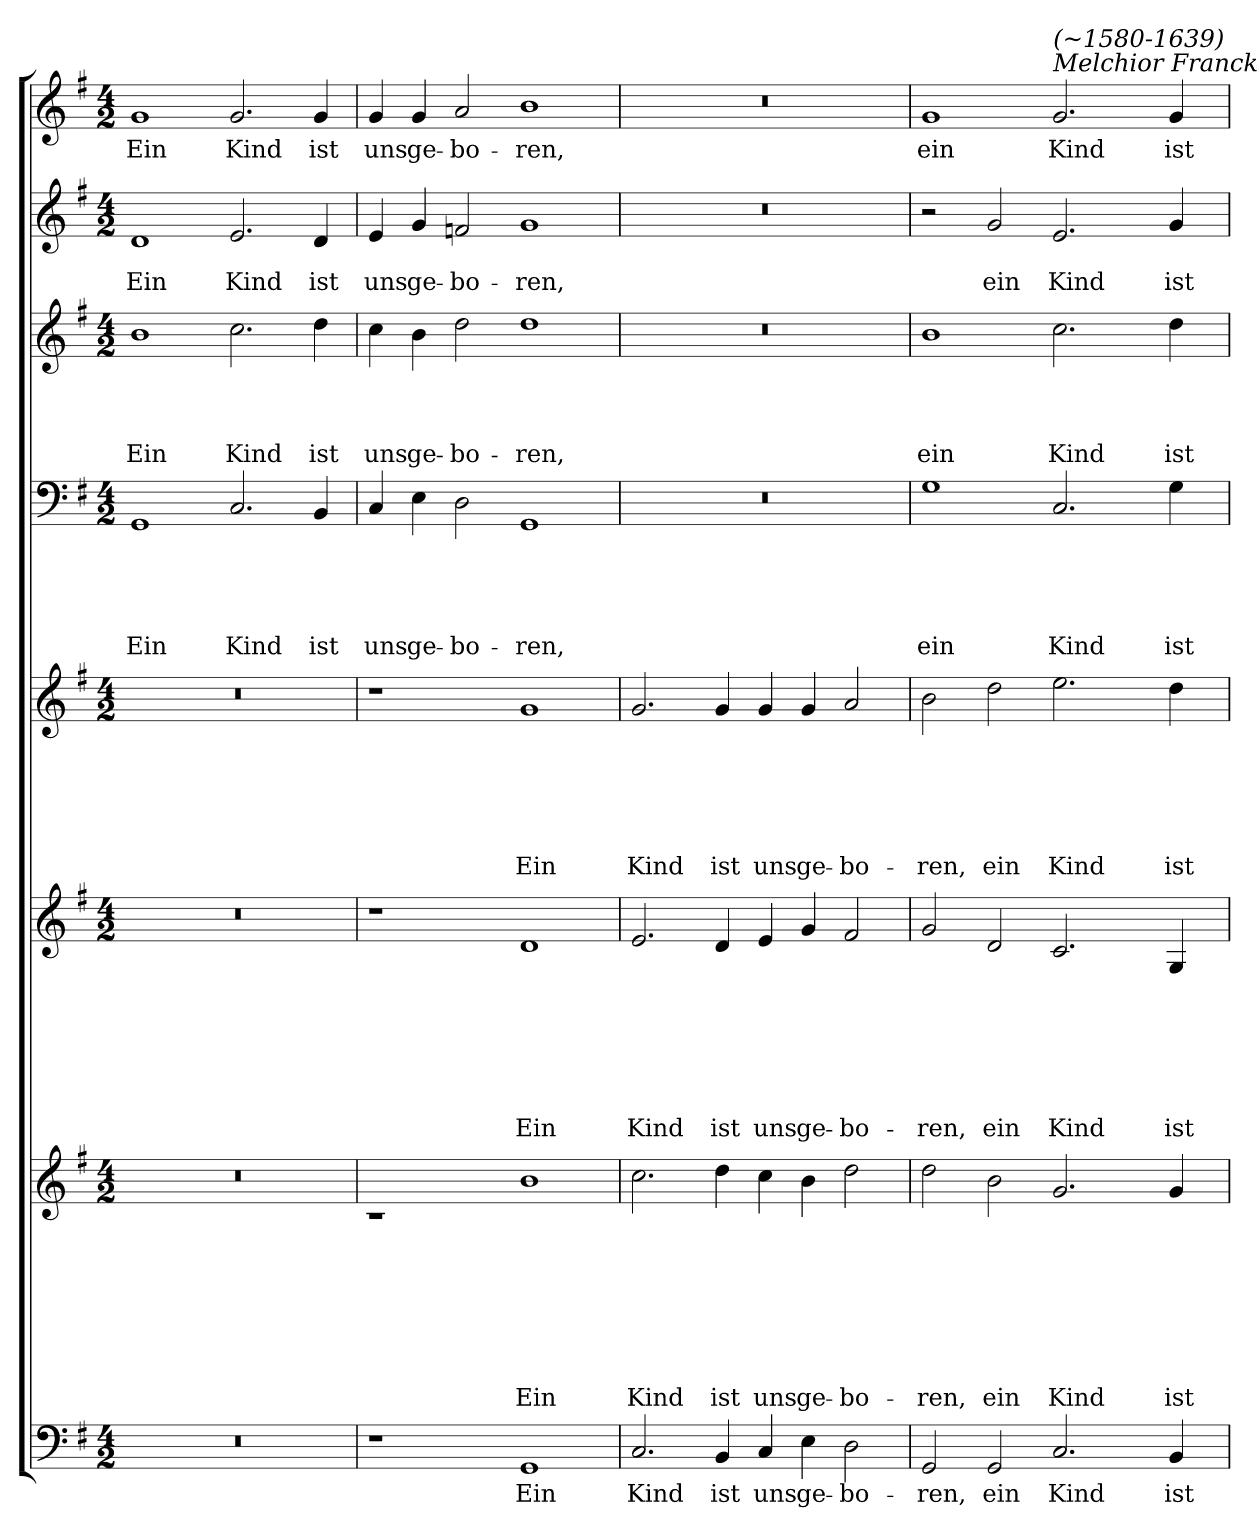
**kern	**text	**kern	**text	**text	**text	**text	**text	**text	**text	**text	**kern	**text	**text	**text	**text	**text	**text	**text	**kern	**text	**text	**text	**text	**text	**text	**kern	**text	**text	**text	**text	**text	**kern	**text	**text	**text	**text	**kern	**text	**text	**kern	**text
*part8	*part8	*part7	*part7	*part7	*part7	*part7	*part7	*part7	*part7	*part7	*part6	*part6	*part6	*part6	*part6	*part6	*part6	*part6	*part5	*part5	*part5	*part5	*part5	*part5	*part5	*part4	*part4	*part4	*part4	*part4	*part4	*part3	*part3	*part3	*part3	*part3	*part2	*part2	*part2	*part1	*part1
*staff8	*staff8	*staff7	*staff7	*staff7	*staff7	*staff7	*staff7	*staff7	*staff7	*staff7	*staff6	*staff6	*staff6	*staff6	*staff6	*staff6	*staff6	*staff6	*staff5	*staff5	*staff5	*staff5	*staff5	*staff5	*staff5	*staff4	*staff4	*staff4	*staff4	*staff4	*staff4	*staff3	*staff3	*staff3	*staff3	*staff3	*staff2	*staff2	*staff2	*staff1	*staff1
*clefF4	*	*clefG2	*	*	*	*	*	*	*	*	*clefG2	*	*	*	*	*	*	*	*clefG2	*	*	*	*	*	*	*clefF4	*	*	*	*	*	*clefG2	*	*	*	*	*clefG2	*	*	*clefG2	*
*	*	*ITrd7c12	*	*	*	*	*	*	*	*	*	*	*	*	*	*	*	*	*	*	*	*	*	*	*	*	*	*	*	*	*	*ITrd7c12	*	*	*	*	*	*	*	*	*
*k[f#]	*	*k[f#]	*	*	*	*	*	*	*	*	*k[f#]	*	*	*	*	*	*	*	*k[f#]	*	*	*	*	*	*	*k[f#]	*	*	*	*	*	*k[f#]	*	*	*	*	*k[f#]	*	*	*k[f#]	*
*G:	*	*G:	*	*	*	*	*	*	*	*	*G:	*	*	*	*	*	*	*	*G:	*	*	*	*	*	*	*G:	*	*	*	*	*	*G:	*	*	*	*	*G:	*	*	*G:	*
*M4/2	*	*M4/2	*	*	*	*	*	*	*	*	*M4/2	*	*	*	*	*	*	*	*M4/2	*	*	*	*	*	*	*M4/2	*	*	*	*	*	*M4/2	*	*	*	*	*M4/2	*	*	*M4/2	*
=1	=1	=1	=1	=1	=1	=1	=1	=1	=1	=1	=1	=1	=1	=1	=1	=1	=1	=1	=1	=1	=1	=1	=1	=1	=1	=1	=1	=1	=1	=1	=1	=1	=1	=1	=1	=1	=1	=1	=1	=1	=1
!LO:N:vis=1	!	!LO:N:vis=1	!	!	!	!	!	!	!	!	!LO:N:vis=1	!	!	!	!	!	!	!	!LO:N:vis=1	!	!	!	!	!	!	!	!	!	!	!	!LO:LY:b	!	!	!	!	!LO:LY:b	!	!	!LO:LY:b	!	!LO:LY:b
0r	.	0r	.	.	.	.	.	.	.	.	0r	.	.	.	.	.	.	.	0r	.	.	.	.	.	.	1GG	.	.	.	.	Ein	1B	.	.	.	Ein	1d	.	Ein	1g	Ein
!	!	!	!	!	!	!	!	!	!	!	!	!	!	!	!	!	!	!	!	!	!	!	!	!	!	!	!	!	!	!	!LO:LY:b	!	!	!	!	!LO:LY:b	!	!	!LO:LY:b	!	!LO:LY:b
.	.	.	.	.	.	.	.	.	.	.	.	.	.	.	.	.	.	.	.	.	.	.	.	.	.	2.C/	.	.	.	.	Kind	2.c\	.	.	.	Kind	2.e/	.	Kind	2.g/	Kind
!	!	!	!	!	!	!	!	!	!	!	!	!	!	!	!	!	!	!	!	!	!	!	!	!	!	!	!	!	!	!	!LO:LY:b	!	!	!	!	!LO:LY:b	!	!	!LO:LY:b	!	!LO:LY:b
.	.	.	.	.	.	.	.	.	.	.	.	.	.	.	.	.	.	.	.	.	.	.	.	.	.	4BB/	.	.	.	.	ist	4d\	.	.	.	ist	4d/	.	ist	4g/	ist
=2	=2	=2	=2	=2	=2	=2	=2	=2	=2	=2	=2	=2	=2	=2	=2	=2	=2	=2	=2	=2	=2	=2	=2	=2	=2	=2	=2	=2	=2	=2	=2	=2	=2	=2	=2	=2	=2	=2	=2	=2	=2
!	!	!	!	!	!	!	!	!	!	!	!	!	!	!	!	!	!	!	!	!	!	!	!	!	!	!	!	!	!	!	!LO:LY:b	!	!	!	!	!LO:LY:b	!	!	!LO:LY:b	!	!LO:LY:b
1rF	.	1rc	.	.	.	.	.	.	.	.	1rdd	.	.	.	.	.	.	.	1rdd	.	.	.	.	.	.	4C/	.	.	.	.	uns	4c\	.	.	.	uns	4e/	.	uns	4g/	uns
!	!	!	!	!	!	!	!	!	!	!	!	!	!	!	!	!	!	!	!	!	!	!	!	!	!	!	!	!	!	!	!LO:LY:b	!	!	!	!	!LO:LY:b	!	!	!LO:LY:b	!	!LO:LY:b
.	.	.	.	.	.	.	.	.	.	.	.	.	.	.	.	.	.	.	.	.	.	.	.	.	.	4E\	.	.	.	.	ge-	4B\	.	.	.	ge-	4g/	.	ge-	4g/	ge-
!	!	!	!	!	!	!	!	!	!	!	!	!	!	!	!	!	!	!	!	!	!	!	!	!	!	!	!	!	!	!	!LO:LY:b	!	!	!	!	!LO:LY:b	!	!	!LO:LY:b	!	!LO:LY:b
.	.	.	.	.	.	.	.	.	.	.	.	.	.	.	.	.	.	.	.	.	.	.	.	.	.	2D\	.	.	.	.	-bo-	2d\	.	.	.	-bo-	2fn/	.	-bo-	2a/	-bo-
!	!LO:LY:b	!	!	!	!	!	!	!	!	!LO:LY:b	!	!	!	!	!	!	!	!LO:LY:b	!	!	!	!	!	!	!LO:LY:b	!	!	!	!	!	!LO:LY:b	!	!	!	!	!LO:LY:b	!	!	!LO:LY:b	!	!LO:LY:b
1GG	Ein	1B	.	.	.	.	.	.	.	Ein	1d	.	.	.	.	.	.	Ein	1g	.	.	.	.	.	Ein	1GG	.	.	.	.	-ren,	1d	.	.	.	-ren,	1g	.	-ren,	1b	-ren,
=3	=3	=3	=3	=3	=3	=3	=3	=3	=3	=3	=3	=3	=3	=3	=3	=3	=3	=3	=3	=3	=3	=3	=3	=3	=3	=3	=3	=3	=3	=3	=3	=3	=3	=3	=3	=3	=3	=3	=3	=3	=3
!	!LO:LY:b	!	!	!	!	!	!	!	!	!LO:LY:b	!	!	!	!	!	!	!	!LO:LY:b	!	!	!	!	!	!	!LO:LY:b	!LO:N:vis=1	!	!	!	!	!	!LO:N:vis=1	!	!	!	!	!LO:N:vis=1	!	!	!LO:N:vis=1	!
2.C/	Kind	2.c\	.	.	.	.	.	.	.	Kind	2.e/	.	.	.	.	.	.	Kind	2.g/	.	.	.	.	.	Kind	0r	.	.	.	.	.	0r	.	.	.	.	0r	.	.	0r	.
!	!LO:LY:b	!	!	!	!	!	!	!	!	!LO:LY:b	!	!	!	!	!	!	!	!LO:LY:b	!	!	!	!	!	!	!LO:LY:b	!	!	!	!	!	!	!	!	!	!	!	!	!	!	!	!
4BB/	ist	4d\	.	.	.	.	.	.	.	ist	4d/	.	.	.	.	.	.	ist	4g/	.	.	.	.	.	ist	.	.	.	.	.	.	.	.	.	.	.	.	.	.	.	.
!	!LO:LY:b	!	!	!	!	!	!	!	!	!LO:LY:b	!	!	!	!	!	!	!	!LO:LY:b	!	!	!	!	!	!	!LO:LY:b	!	!	!	!	!	!	!	!	!	!	!	!	!	!	!	!
4C/	uns	4c\	.	.	.	.	.	.	.	uns	4e/	.	.	.	.	.	.	uns	4g/	.	.	.	.	.	uns	.	.	.	.	.	.	.	.	.	.	.	.	.	.	.	.
!	!LO:LY:b	!	!	!	!	!	!	!	!	!LO:LY:b	!	!	!	!	!	!	!	!LO:LY:b	!	!	!	!	!	!	!LO:LY:b	!	!	!	!	!	!	!	!	!	!	!	!	!	!	!	!
4E\	ge-	4B\	.	.	.	.	.	.	.	ge-	4g/	.	.	.	.	.	.	ge-	4g/	.	.	.	.	.	ge-	.	.	.	.	.	.	.	.	.	.	.	.	.	.	.	.
!	!LO:LY:b	!	!	!	!	!	!	!	!	!LO:LY:b	!	!	!	!	!	!	!	!LO:LY:b	!	!	!	!	!	!	!LO:LY:b	!	!	!	!	!	!	!	!	!	!	!	!	!	!	!	!
2D\	-bo-	2d\	.	.	.	.	.	.	.	-bo-	2f#/	.	.	.	.	.	.	-bo-	2a/	.	.	.	.	.	-bo-	.	.	.	.	.	.	.	.	.	.	.	.	.	.	.	.
=4	=4	=4	=4	=4	=4	=4	=4	=4	=4	=4	=4	=4	=4	=4	=4	=4	=4	=4	=4	=4	=4	=4	=4	=4	=4	=4	=4	=4	=4	=4	=4	=4	=4	=4	=4	=4	=4	=4	=4	=4	=4
!	!LO:LY:b	!	!	!	!	!	!	!	!	!LO:LY:b	!	!	!	!	!	!	!	!LO:LY:b	!	!	!	!	!	!	!LO:LY:b	!	!	!	!	!	!LO:LY:b	!	!	!	!	!LO:LY:b	!	!	!	!	!LO:LY:b
2GG/	-ren,	2d\	.	.	.	.	.	.	.	-ren,	2g/	.	.	.	.	.	.	-ren,	2b\	.	.	.	.	.	-ren,	1G	.	.	.	.	ein	1B	.	.	.	ein	2r	.	.	1g	ein
!	!LO:LY:b	!	!	!	!	!	!	!	!	!LO:LY:b	!	!	!	!	!	!	!	!LO:LY:b	!	!	!	!	!	!	!LO:LY:b	!	!	!	!	!	!	!	!	!	!	!	!	!	!LO:LY:b	!	!
2GG/	ein	2B\	.	.	.	.	.	.	.	ein	2d/	.	.	.	.	.	.	ein	2dd\	.	.	.	.	.	ein	.	.	.	.	.	.	.	.	.	.	.	2g/	.	ein	.	.
!	!	!	!	!	!	!	!	!	!	!	!	!	!	!	!	!	!	!	!	!	!	!	!	!	!	!	!	!	!	!	!	!	!	!	!	!	!	!	!	!LO:TX:a:i:t=Melchior Franck	!
!	!	!	!	!	!	!	!	!	!	!	!	!	!	!	!	!	!	!	!	!	!	!	!	!	!	!	!	!	!	!	!	!	!	!	!	!	!	!	!	!LO:TX:a:i:t=(~1580-1639)	!
!	!LO:LY:b	!	!	!	!	!	!	!	!	!LO:LY:b	!	!	!	!	!	!	!	!LO:LY:b	!	!	!	!	!	!	!LO:LY:b	!	!	!	!	!	!LO:LY:b	!	!	!	!	!LO:LY:b	!	!	!LO:LY:b	!	!LO:LY:b
2.C/	Kind	2.G/	.	.	.	.	.	.	.	Kind	2.c/	.	.	.	.	.	.	Kind	2.ee\	.	.	.	.	.	Kind	2.C/	.	.	.	.	Kind	2.c\	.	.	.	Kind	2.e/	.	Kind	2.g/	Kind
!	!LO:LY:b	!	!	!	!	!	!	!	!	!LO:LY:b	!	!	!	!	!	!	!	!LO:LY:b	!	!	!	!	!	!	!LO:LY:b	!	!	!	!	!	!LO:LY:b	!	!	!	!	!LO:LY:b	!	!	!LO:LY:b	!	!LO:LY:b
4BB/	ist	4G/	.	.	.	.	.	.	.	ist	4G/	.	.	.	.	.	.	ist	4dd\	.	.	.	.	.	ist	4G\	.	.	.	.	ist	4d\	.	.	.	ist	4g/	.	ist	4g/	ist
=	=	=	=	=	=	=	=	=	=	=	=	=	=	=	=	=	=	=	=	=	=	=	=	=	=	=	=	=	=	=	=	=	=	=	=	=	=	=	=	=	=
*-	*-	*-	*-	*-	*-	*-	*-	*-	*-	*-	*-	*-	*-	*-	*-	*-	*-	*-	*-	*-	*-	*-	*-	*-	*-	*-	*-	*-	*-	*-	*-	*-	*-	*-	*-	*-	*-	*-	*-	*-	*-
